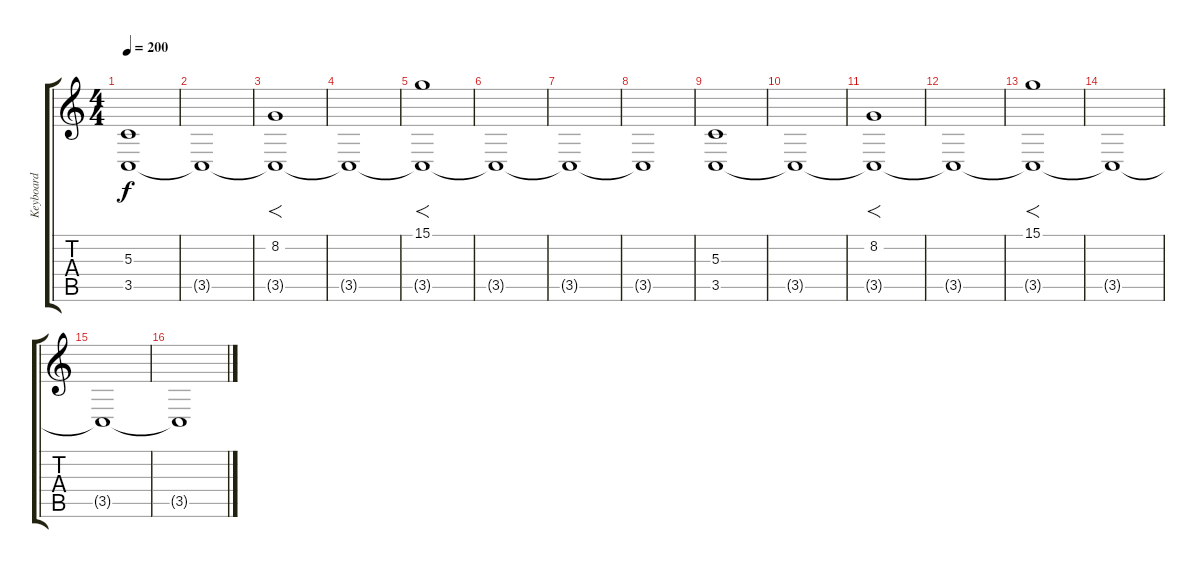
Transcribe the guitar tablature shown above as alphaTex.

\track ("Keyboard" "Keyboard") {instrument fx2soundtrack}
\staff {score tabs}
\tuning (E4 B3 G3 D3 A2 E2) {hide}
\ts (4 4)
\tempo 200
\clef g2
\ks c
(5.3 3.5).1{dy f} |
3.5{t}.1 |
(8.2 3.5{t}).1{f} |
3.5{t}.1 |
(15.1 3.5{t}).1{f} |
3.5{t}.1 |
3.5{t}.1 |
3.5{t}.1 |
(5.3 3.5).1 |
3.5{t}.1 |
(8.2 3.5{t}).1{f} |
3.5{t}.1 |
(15.1 3.5{t}).1{f} |
3.5{t}.1 |
3.5{t}.1 |
3.5{t}.1
